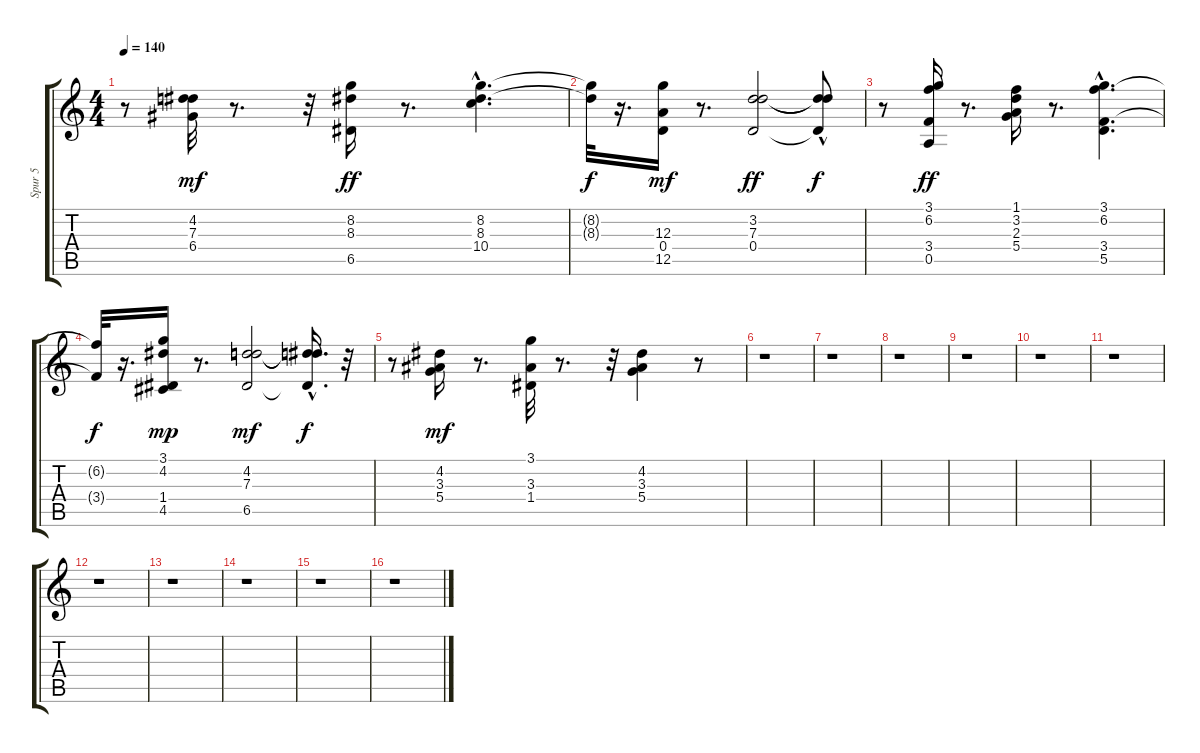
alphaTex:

\track ("Spur 5" "Spur 5") {instrument electricguitarclean}
\staff {score tabs}
\tuning (E4 B3 G3 D3 A2 E2) {hide}
\ts (4 4)
\tempo 140
\clef g2
\ks c
r.8{dy f} (4.2 7.3 6.4).32{dy mf} r.8{d} r.32 (8.2 8.3 6.5).16{dy ff} r.8{d} (8.2{hac} 8.3{hac} 10.4{hac}).4{d} |
(8.2{t} 8.3{t}).32{dy f} r.16{d} (12.3 0.4 12.5).16{dy mf} r.8{d} (3.2 7.3 0.4).2{dy ff} (3.2{t} 7.3{hac t} 0.4{t}).8{dy f} |
r.8 (3.1 6.2 3.4 0.5).16{dy ff} r.8{d} (1.1 3.2 2.3 5.4).16 r.8{d} (3.1{hac} 6.2{hac} 3.4{hac} 5.5{hac}).4{d} |
(6.2{t} 3.4{t}).32{dy f} r.16{d} (3.1 4.2 1.4 4.5).16{dy mp} r.8{d} (4.2 7.3 6.5).2{dy mf} (4.2{hac t} 7.3{hac t} 6.5{hac t}).16{d dy f} r.32 |
r.8 (4.2 3.3 5.4).16{dy mf} r.8{d} (3.1 3.3 1.4).32 r.8{d} r.32 (4.2 3.3 5.4).4 r.8 |
r.1 |
r.1 |
r.1 |
r.1 |
r.1 |
r.1 |
r.1 |
r.1 |
r.1 |
r.1 |
r.1
